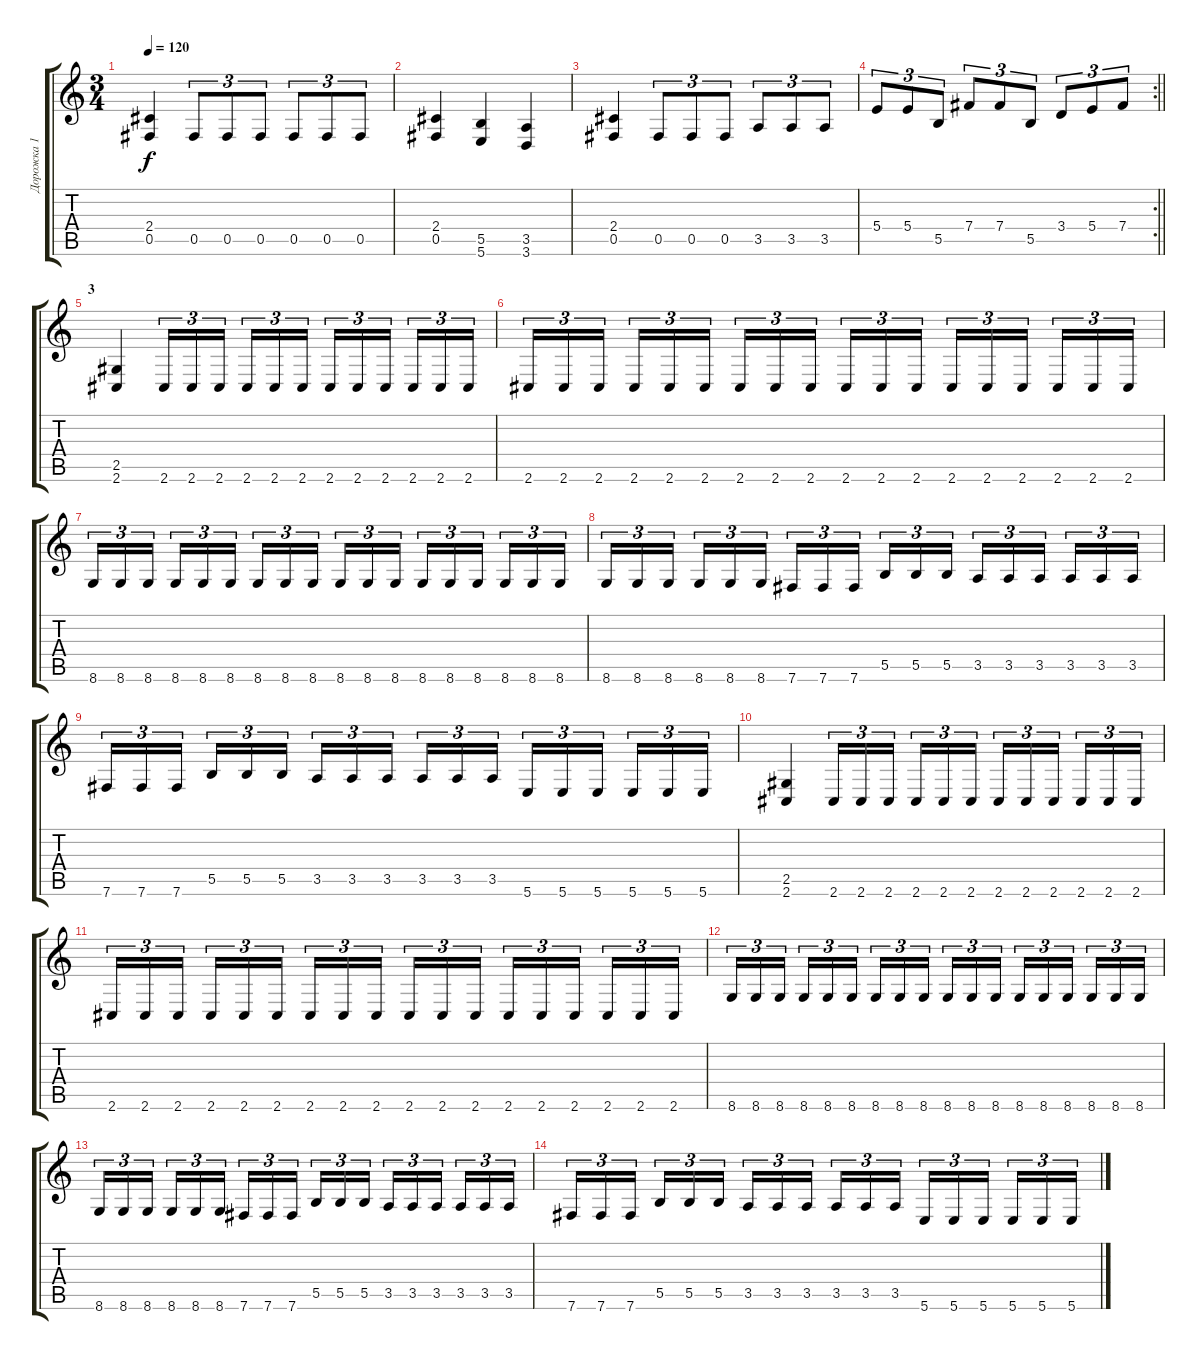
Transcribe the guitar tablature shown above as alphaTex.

\track ("Дорожка 1" "Дорожка 1") {instrument distortionguitar}
\staff {score tabs}
\tuning (Db4 Ab3 E3 B2 Gb2 B1) {hide}
\ts (3 4)
\tempo 120
\clef g2
\ks c
(2.4 0.5).4{dy f} 0.5.8{tu (3 2)} 0.5.8{tu (3 2)} 0.5.8{tu (3 2)} 0.5.8{tu (3 2)} 0.5.8{tu (3 2)} 0.5.8{tu (3 2)} |
(2.4 0.5).4 (5.5 5.6).4 (3.5 3.6).4 |
(2.4 0.5).4 0.5.8{tu (3 2)} 0.5.8{tu (3 2)} 0.5.8{tu (3 2)} 3.5.8{tu (3 2)} 3.5.8{tu (3 2)} 3.5.8{tu (3 2)} |
\rc 2
\barLineRight lightlight
5.4.8{tu (3 2)} 5.4.8{tu (3 2)} 5.5.8{tu (3 2)} 7.4.8{tu (3 2)} 7.4.8{tu (3 2)} 5.5.8{tu (3 2)} 3.4.8{tu (3 2)} 5.4.8{tu (3 2)} 7.4.8{tu (3 2)} |
\section ("" "3")
(2.5 2.6).4 2.6.16{tu (3 2)} 2.6.16{tu (3 2)} 2.6.16{tu (3 2) beam splitsecondary} 2.6.16{tu (3 2)} 2.6.16{tu (3 2)} 2.6.16{tu (3 2)} 2.6.16{tu (3 2)} 2.6.16{tu (3 2)} 2.6.16{tu (3 2) beam splitsecondary} 2.6.16{tu (3 2)} 2.6.16{tu (3 2)} 2.6.16{tu (3 2)} |
2.6.16{tu (3 2)} 2.6.16{tu (3 2)} 2.6.16{tu (3 2) beam splitsecondary} 2.6.16{tu (3 2)} 2.6.16{tu (3 2)} 2.6.16{tu (3 2)} 2.6.16{tu (3 2)} 2.6.16{tu (3 2)} 2.6.16{tu (3 2) beam splitsecondary} 2.6.16{tu (3 2)} 2.6.16{tu (3 2)} 2.6.16{tu (3 2)} 2.6.16{tu (3 2)} 2.6.16{tu (3 2)} 2.6.16{tu (3 2) beam splitsecondary} 2.6.16{tu (3 2)} 2.6.16{tu (3 2)} 2.6.16{tu (3 2)} |
8.6.16{tu (3 2)} 8.6.16{tu (3 2)} 8.6.16{tu (3 2) beam splitsecondary} 8.6.16{tu (3 2)} 8.6.16{tu (3 2)} 8.6.16{tu (3 2)} 8.6.16{tu (3 2)} 8.6.16{tu (3 2)} 8.6.16{tu (3 2) beam splitsecondary} 8.6.16{tu (3 2)} 8.6.16{tu (3 2)} 8.6.16{tu (3 2)} 8.6.16{tu (3 2)} 8.6.16{tu (3 2)} 8.6.16{tu (3 2) beam splitsecondary} 8.6.16{tu (3 2)} 8.6.16{tu (3 2)} 8.6.16{tu (3 2)} |
8.6.16{tu (3 2)} 8.6.16{tu (3 2)} 8.6.16{tu (3 2) beam splitsecondary} 8.6.16{tu (3 2)} 8.6.16{tu (3 2)} 8.6.16{tu (3 2)} 7.6.16{tu (3 2)} 7.6.16{tu (3 2)} 7.6.16{tu (3 2) beam splitsecondary} 5.5.16{tu (3 2)} 5.5.16{tu (3 2)} 5.5.16{tu (3 2)} 3.5.16{tu (3 2)} 3.5.16{tu (3 2)} 3.5.16{tu (3 2) beam splitsecondary} 3.5.16{tu (3 2)} 3.5.16{tu (3 2)} 3.5.16{tu (3 2)} |
7.6.16{tu (3 2)} 7.6.16{tu (3 2)} 7.6.16{tu (3 2) beam splitsecondary} 5.5.16{tu (3 2)} 5.5.16{tu (3 2)} 5.5.16{tu (3 2)} 3.5.16{tu (3 2)} 3.5.16{tu (3 2)} 3.5.16{tu (3 2) beam splitsecondary} 3.5.16{tu (3 2)} 3.5.16{tu (3 2)} 3.5.16{tu (3 2)} 5.6.16{tu (3 2)} 5.6.16{tu (3 2)} 5.6.16{tu (3 2) beam splitsecondary} 5.6.16{tu (3 2)} 5.6.16{tu (3 2)} 5.6.16{tu (3 2)} |
(2.5 2.6).4 2.6.16{tu (3 2)} 2.6.16{tu (3 2)} 2.6.16{tu (3 2) beam splitsecondary} 2.6.16{tu (3 2)} 2.6.16{tu (3 2)} 2.6.16{tu (3 2)} 2.6.16{tu (3 2)} 2.6.16{tu (3 2)} 2.6.16{tu (3 2) beam splitsecondary} 2.6.16{tu (3 2)} 2.6.16{tu (3 2)} 2.6.16{tu (3 2)} |
2.6.16{tu (3 2)} 2.6.16{tu (3 2)} 2.6.16{tu (3 2) beam splitsecondary} 2.6.16{tu (3 2)} 2.6.16{tu (3 2)} 2.6.16{tu (3 2)} 2.6.16{tu (3 2)} 2.6.16{tu (3 2)} 2.6.16{tu (3 2) beam splitsecondary} 2.6.16{tu (3 2)} 2.6.16{tu (3 2)} 2.6.16{tu (3 2)} 2.6.16{tu (3 2)} 2.6.16{tu (3 2)} 2.6.16{tu (3 2) beam splitsecondary} 2.6.16{tu (3 2)} 2.6.16{tu (3 2)} 2.6.16{tu (3 2)} |
8.6.16{tu (3 2)} 8.6.16{tu (3 2)} 8.6.16{tu (3 2) beam splitsecondary} 8.6.16{tu (3 2)} 8.6.16{tu (3 2)} 8.6.16{tu (3 2)} 8.6.16{tu (3 2)} 8.6.16{tu (3 2)} 8.6.16{tu (3 2) beam splitsecondary} 8.6.16{tu (3 2)} 8.6.16{tu (3 2)} 8.6.16{tu (3 2)} 8.6.16{tu (3 2)} 8.6.16{tu (3 2)} 8.6.16{tu (3 2) beam splitsecondary} 8.6.16{tu (3 2)} 8.6.16{tu (3 2)} 8.6.16{tu (3 2)} |
8.6.16{tu (3 2)} 8.6.16{tu (3 2)} 8.6.16{tu (3 2) beam splitsecondary} 8.6.16{tu (3 2)} 8.6.16{tu (3 2)} 8.6.16{tu (3 2)} 7.6.16{tu (3 2)} 7.6.16{tu (3 2)} 7.6.16{tu (3 2) beam splitsecondary} 5.5.16{tu (3 2)} 5.5.16{tu (3 2)} 5.5.16{tu (3 2)} 3.5.16{tu (3 2)} 3.5.16{tu (3 2)} 3.5.16{tu (3 2) beam splitsecondary} 3.5.16{tu (3 2)} 3.5.16{tu (3 2)} 3.5.16{tu (3 2)} |
7.6.16{tu (3 2)} 7.6.16{tu (3 2)} 7.6.16{tu (3 2) beam splitsecondary} 5.5.16{tu (3 2)} 5.5.16{tu (3 2)} 5.5.16{tu (3 2)} 3.5.16{tu (3 2)} 3.5.16{tu (3 2)} 3.5.16{tu (3 2) beam splitsecondary} 3.5.16{tu (3 2)} 3.5.16{tu (3 2)} 3.5.16{tu (3 2)} 5.6.16{tu (3 2)} 5.6.16{tu (3 2)} 5.6.16{tu (3 2) beam splitsecondary} 5.6.16{tu (3 2)} 5.6.16{tu (3 2)} 5.6.16{tu (3 2)}
